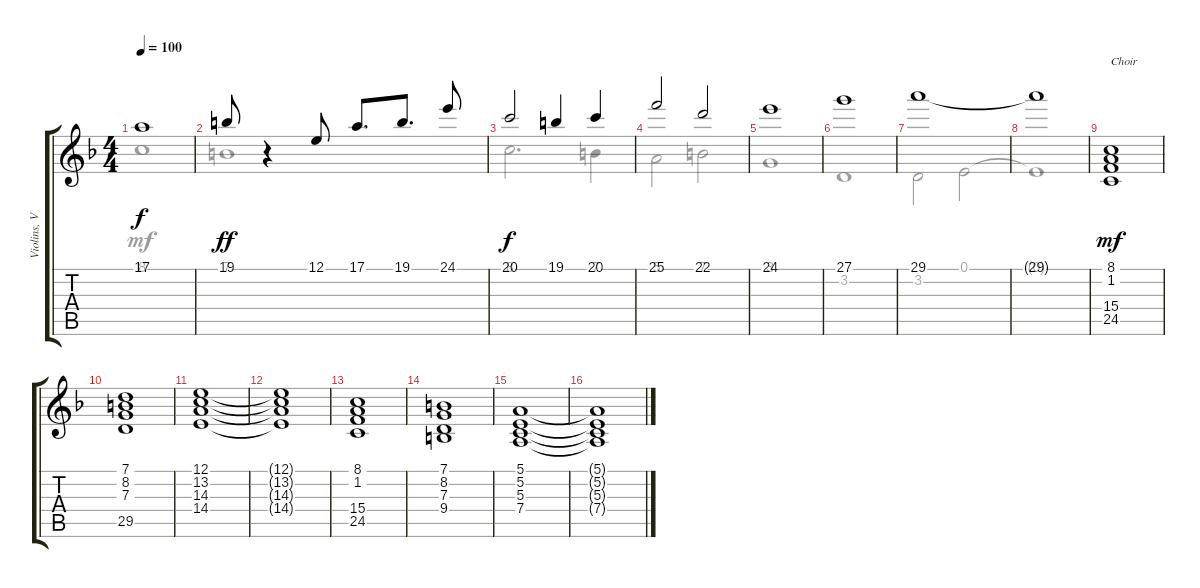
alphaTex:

\track ("Violins, Violas" "Violins, V") {instrument stringensemble1}
\staff {score tabs}
\tuning (E4 B3 G3 D3 A2 E2) {hide}
\voice
\ts (4 4)
\tempo 100
\clef g2
\ks dminor
17.1.1{dy f} |
19.1.8{dy ff} r.4 12.1.8 17.1.8{d} 19.1.8{d} 24.1.8 |
20.1.2{dy f} 19.1.4 20.1.4 |
25.1.2 22.1.2 |
24.1.1 |
27.1.1 |
29.1.1 |
29.1{t}.1{volume 6} |
(8.1 1.2 15.4 24.5).1{txt "Choir" dy mf volume 11 instrument choiraahs} |
(7.1 8.2 7.3 29.5).1 |
(12.1 13.2 14.3 14.4).1 |
(12.1{t} 13.2{t} 14.3{t} 14.4{t}).1 |
(8.1 1.2 15.4 24.5).1{instrument choiraahs} |
(7.1 8.2 7.3 9.4).1 |
(5.1 5.2 5.3 7.4).1 |
(5.1{t} 5.2{t} 5.3{t} 7.4{t}).1
\voice
\clef g2
\ottava regular
\simile none
\ks dminor
8.1.1{dy mf} |
7.1.1 |
8.1.2{d} 7.1.4 |
5.1.2 7.1.2 |
3.1.1 |
3.2.1 |
3.2.2 0.1.2 |
0.1{t}.1 |
|
|
|
|
|
|
|
